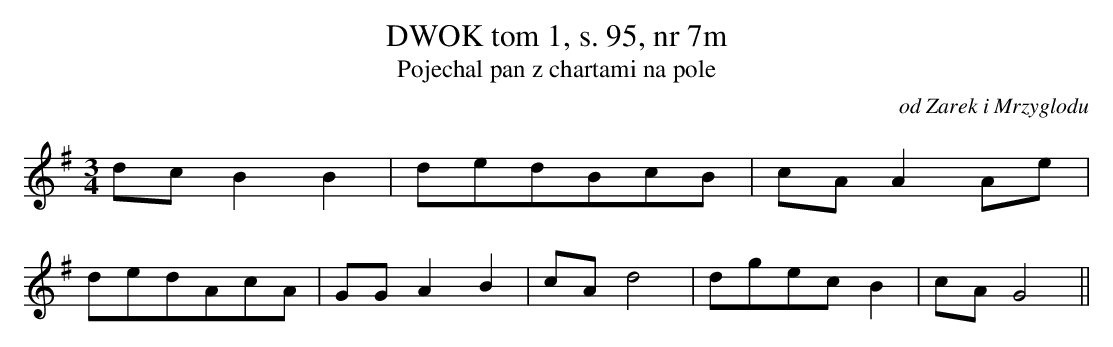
X:1
T:DWOK tom 1, s. 95, nr 7m
T:Pojechal pan z chartami na pole
O:od Zarek i Mrzyglodu
M:3/4
L:1/8
K:G
dcB2B2 | dedBcB |cAA2Ae |
 dedAcA |GGA2B2 | cAd4 | dgecB2 | cAG4||
